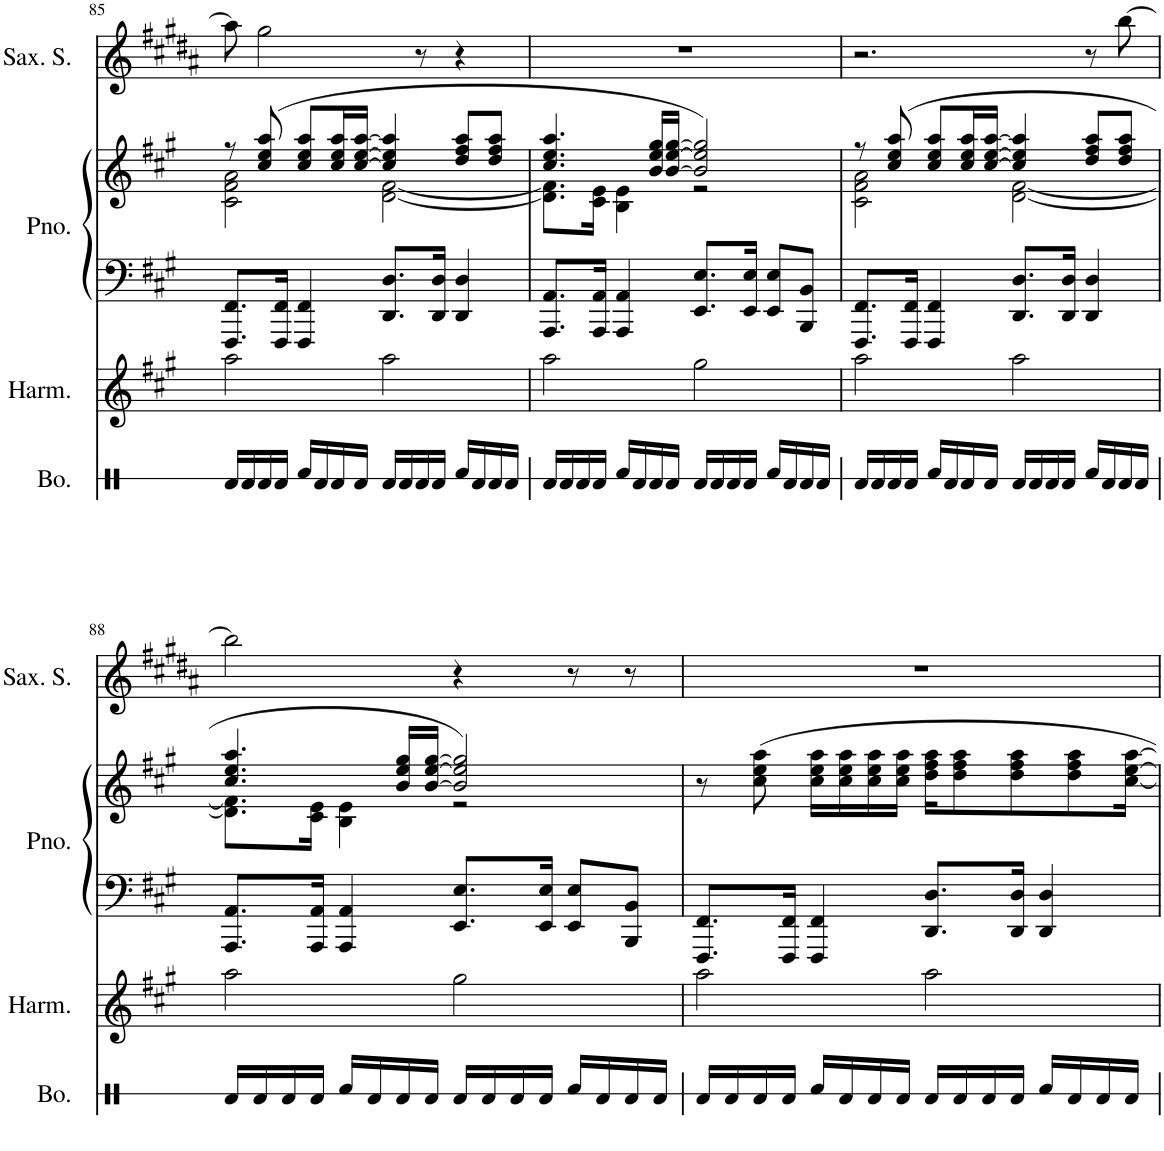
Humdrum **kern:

**kern	**kern	**kern	**kern	**kern
*part4	*part3	*part2	*part2	*part1
*staff5	*staff4	*staff3	*staff2	*staff1
*I"Bongos	*I"Harmonica	*I"Piano	*	*I"Saxophone Soprano
*I'Bo.	*I'Harm.	*I'Pno.	*	*I'Sax. S.
!!LO:PB:g=z
*clefX	*clefG2	*clefF4	*clefG2	*clefG2
*	*	*	*	*Trd1c2
*k[]	*k[f#c#g#]	*k[f#c#g#]	*k[f#c#g#]	*k[f#c#g#d#a#]
*M4/4	*M4/4	*M4/4	*M4/4	*M4/4
=85	=85	=85	=85	=85
*	*	*	*^	*
16Rd/LL	2aa\	8.FFF#/ 8.FF#/L	8r	2c#\ 2f#\ 2a\	8aa#\]
16Rd/	.	.	.	.	.
16Rd/	.	.	(8cc#/ 8ee/ 8aa/	.	2gg#\
16Rd/JJ	.	16FFF#/ 16FF#/Jk	.	.	.
16Rf/LL	.	4FFF#/ 4FF#/	8cc#/ 8ee/ 8aa/L	.	.
16Rd/	.	.	.	.	.
16Rd/	.	.	16cc#/ 16ee/ 16aa/L	.	.
16Rd/JJ	.	.	[16cc#/ [16ee/ [16aa/JJ	.	.
16Rd/LL	2aa\	8.DD/ 8.D/L	4cc#/] 4ee/] 4aa/]	[2d\ [2f#\	.
16Rd/	.	.	.	.	.
16Rd/	.	.	.	.	8r
16Rd/JJ	.	16DD/ 16D/Jk	.	.	.
16Rf/LL	.	4DD/ 4D/	8dd/ 8ff#/ 8aa/L	.	4r
16Rd/	.	.	.	.	.
16Rd/	.	.	8dd/ 8ff#/ 8aa/J	.	.
16Rd/JJ	.	.	.	.	.
=86	=86	=86	=86	=86	=86
16Rd/LL	2aa\	8.AAA/ 8.AA/L	4.cc#/ 4.ee/ 4.aa/	8.d\] 8.f#\]L	1r
16Rd/	.	.	.	.	.
16Rd/	.	.	.	.	.
16Rd/JJ	.	16AAA/ 16AA/Jk	.	16c#\ 16e\Jk	.
16Rf/LL	.	4AAA/ 4AA/	.	4B\ 4e\	.
16Rd/	.	.	.	.	.
16Rd/	.	.	16b/ 16ee/ 16gg#/LL	.	.
16Rd/JJ	.	.	[16b/ [16ee/ [16gg#/JJ	.	.
16Rd/LL	2gg#\	8.EE/ 8.E/L	2b/] 2ee/] 2gg#/])	2r	.
16Rd/	.	.	.	.	.
16Rd/	.	.	.	.	.
16Rd/JJ	.	16EE/ 16E/Jk	.	.	.
16Rf/LL	.	8EE/ 8E/L	.	.	.
16Rd/	.	.	.	.	.
16Rd/	.	8BBB/ 8BB/J	.	.	.
16Rd/JJ	.	.	.	.	.
=87	=87	=87	=87	=87	=87
16Rd/LL	2aa\	8.FFF#/ 8.FF#/L	8r	2c#\ 2f#\ 2a\	2.r
16Rd/	.	.	.	.	.
16Rd/	.	.	(8cc#/ 8ee/ 8aa/	.	.
16Rd/JJ	.	16FFF#/ 16FF#/Jk	.	.	.
16Rf/LL	.	4FFF#/ 4FF#/	8cc#/ 8ee/ 8aa/L	.	.
16Rd/	.	.	.	.	.
16Rd/	.	.	16cc#/ 16ee/ 16aa/L	.	.
16Rd/JJ	.	.	[16cc#/ [16ee/ [16aa/JJ	.	.
16Rd/LL	2aa\	8.DD/ 8.D/L	4cc#/] 4ee/] 4aa/]	[2d\ [2f#\	.
16Rd/	.	.	.	.	.
16Rd/	.	.	.	.	.
16Rd/JJ	.	16DD/ 16D/Jk	.	.	.
16Rf/LL	.	4DD/ 4D/	8dd/ 8ff#/ 8aa/L	.	8r
16Rd/	.	.	.	.	.
16Rd/	.	.	8dd/ 8ff#/ 8aa/J	.	[8bb\
16Rd/JJ	.	.	.	.	.
!!LO:LB:g=z
=88	=88	=88	=88	=88	=88
16Rd/LL	2aa\	8.AAA/ 8.AA/L	4.cc#/ 4.ee/ 4.aa/	8.d\] 8.f#\]L	2bb\]
16Rd/	.	.	.	.	.
16Rd/	.	.	.	.	.
16Rd/JJ	.	16AAA/ 16AA/Jk	.	16c#\ 16e\Jk	.
16Rf/LL	.	4AAA/ 4AA/	.	4B\ 4e\	.
16Rd/	.	.	.	.	.
16Rd/	.	.	16b/ 16ee/ 16gg#/LL	.	.
16Rd/JJ	.	.	[16b/ [16ee/ [16gg#/JJ	.	.
16Rd/LL	2gg#\	8.EE/ 8.E/L	2b/] 2ee/] 2gg#/])	2r	4r
16Rd/	.	.	.	.	.
16Rd/	.	.	.	.	.
16Rd/JJ	.	16EE/ 16E/Jk	.	.	.
16Rf/LL	.	8EE/ 8E/L	.	.	8r
16Rd/	.	.	.	.	.
16Rd/	.	8BBB/ 8BB/J	.	.	8r
16Rd/JJ	.	.	.	.	.
*	*	*	*v	*v	*
=89	=89	=89	=89	=89
16Rd/LL	2aa\	8.FFF#/ 8.FF#/L	8r	1r
16Rd/	.	.	.	.
16Rd/	.	.	8cc#\ 8ee\ 8aa\	.
16Rd/JJ	.	16FFF#/ 16FF#/Jk	.	.
16Rf/LL	.	4FFF#/ 4FF#/	16cc#\ 16ee\ 16aa\LL	.
16Rd/	.	.	16cc#\ 16ee\ 16aa\	.
16Rd/	.	.	16cc#\ 16ee\ 16aa\	.
16Rd/JJ	.	.	16cc#\ 16ee\ 16aa\JJ	.
16Rd/LL	2aa\	8.DD/ 8.D/L	16dd\ 16ff#\ 16aa\KL	.
16Rd/	.	.	8dd\ 8ff#\ 8aa\	.
16Rd/	.	.	.	.
16Rd/JJ	.	16DD/ 16D/Jk	8dd\ 8ff#\ 8aa\	.
16Rf/LL	.	4DD/ 4D/	.	.
16Rd/	.	.	8dd\ 8ff#\ 8aa\	.
16Rd/	.	.	.	.
16Rd/JJ	.	.	[16cc#\ [16ee\ [16aa\Jk	.
=	=	=	=	=
*-	*-	*-	*-	*-
